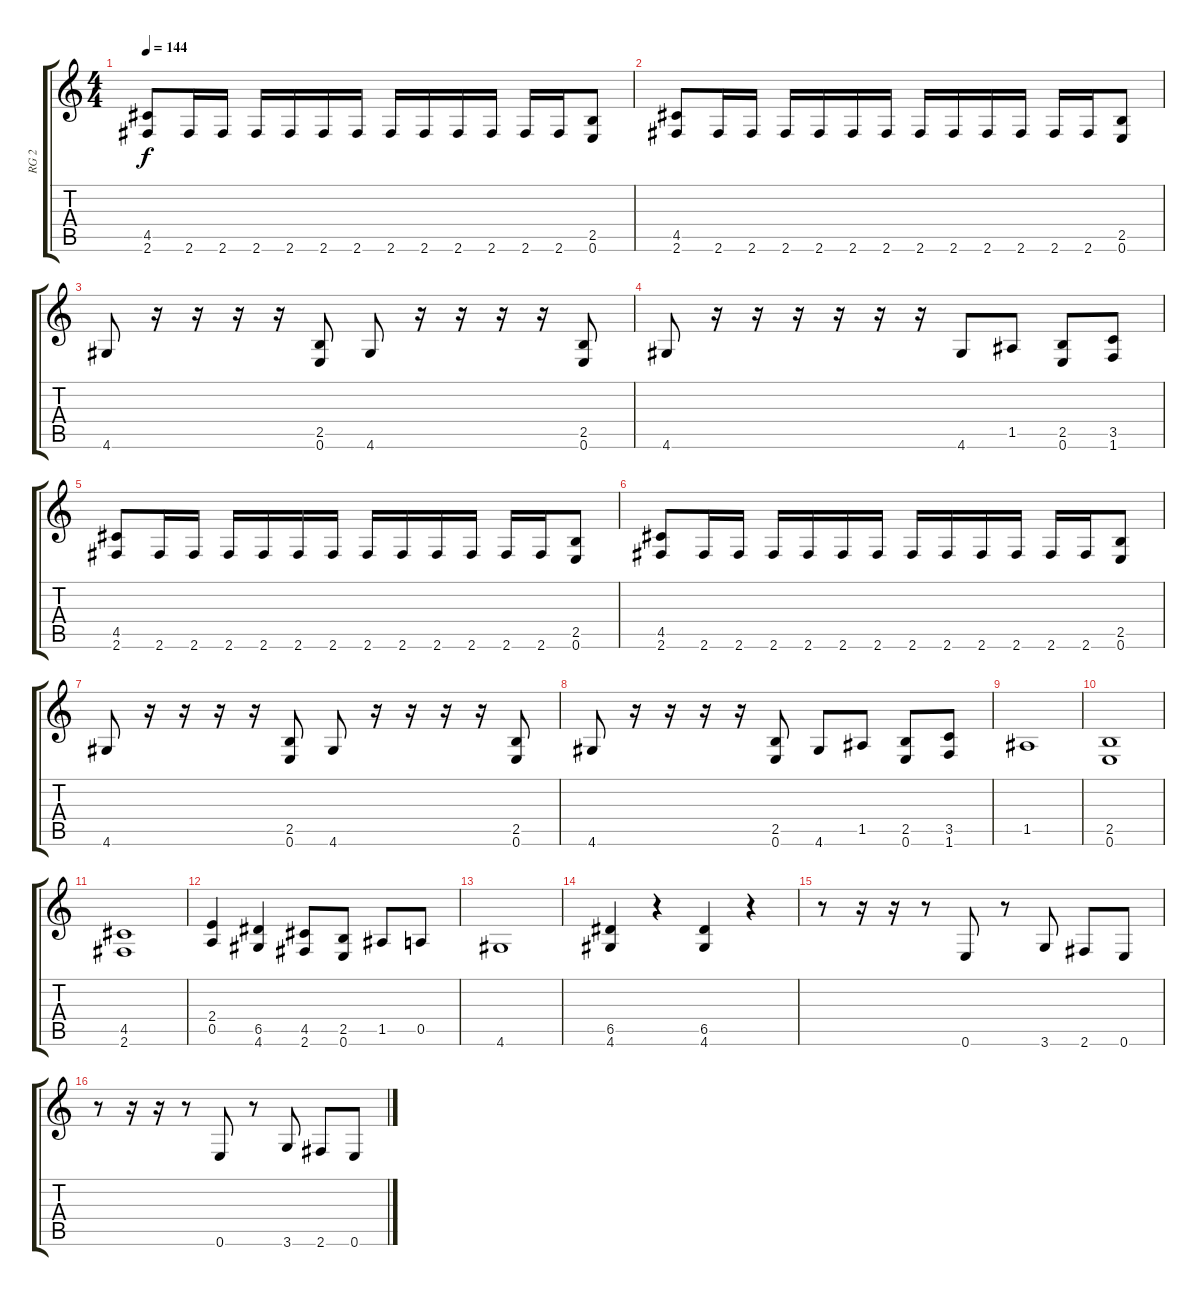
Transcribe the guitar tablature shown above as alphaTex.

\track ("RG 2" "RG 2") {instrument distortionguitar}
\staff {score tabs}
\tuning (E4 B3 G3 D3 A2 E2) {hide}
\ts (4 4)
\tempo 144
\clef g2
\ks c
(4.5 2.6).8{dy f} 2.6.16 2.6.16 2.6.16 2.6.16 2.6.16 2.6.16 2.6.16 2.6.16 2.6.16 2.6.16 2.6.16 2.6.16 (2.5 0.6).8 |
(4.5 2.6).8 2.6.16 2.6.16 2.6.16 2.6.16 2.6.16 2.6.16 2.6.16 2.6.16 2.6.16 2.6.16 2.6.16 2.6.16 (2.5 0.6).8 |
4.6.8 r.16 r.16 r.16 r.16 (2.5 0.6).8 4.6.8 r.16 r.16 r.16 r.16 (2.5 0.6).8 |
4.6.8 r.16 r.16 r.16 r.16 r.16 r.16 4.6.8 1.5.8 (2.5 0.6).8 (3.5 1.6).8 |
(4.5 2.6).8 2.6.16 2.6.16 2.6.16 2.6.16 2.6.16 2.6.16 2.6.16 2.6.16 2.6.16 2.6.16 2.6.16 2.6.16 (2.5 0.6).8 |
(4.5 2.6).8 2.6.16 2.6.16 2.6.16 2.6.16 2.6.16 2.6.16 2.6.16 2.6.16 2.6.16 2.6.16 2.6.16 2.6.16 (2.5 0.6).8 |
4.6.8 r.16 r.16 r.16 r.16 (2.5 0.6).8 4.6.8 r.16 r.16 r.16 r.16 (2.5 0.6).8 |
4.6.8 r.16 r.16 r.16 r.16 (2.5 0.6).8 4.6.8 1.5.8 (2.5 0.6).8 (3.5 1.6).8 |
1.5.1 |
(2.5 0.6).1 |
(4.5 2.6).1 |
(2.4 0.5).4 (6.5 4.6).4 (4.5 2.6).8 (2.5 0.6).8 1.5.8 0.5.8 |
4.6.1 |
(6.5 4.6).4 r.4 (6.5 4.6).4 r.4 |
r.8 r.16 r.16 r.8 0.6.8 r.8 3.6.8 2.6.8 0.6.8 |
r.8 r.16 r.16 r.8 0.6.8 r.8 3.6.8 2.6.8 0.6.8
